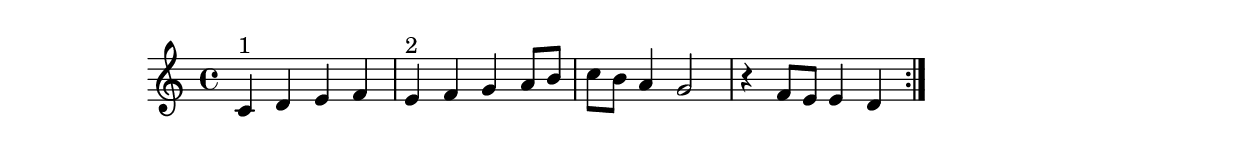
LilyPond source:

\version "2.19.49"
%{\header {
  composer = "B. Crowell"
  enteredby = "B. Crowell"
}%}
\score{{\key c \major
\time 4/4
%{\tempo 4=90
%}\relative c' {
  c4^\markup{"1"} d e f | e^\markup{"2"} f g a8 b | c8 b a4 g2 | r4 f8 e e4 d
  \bar ":|."
}

}}